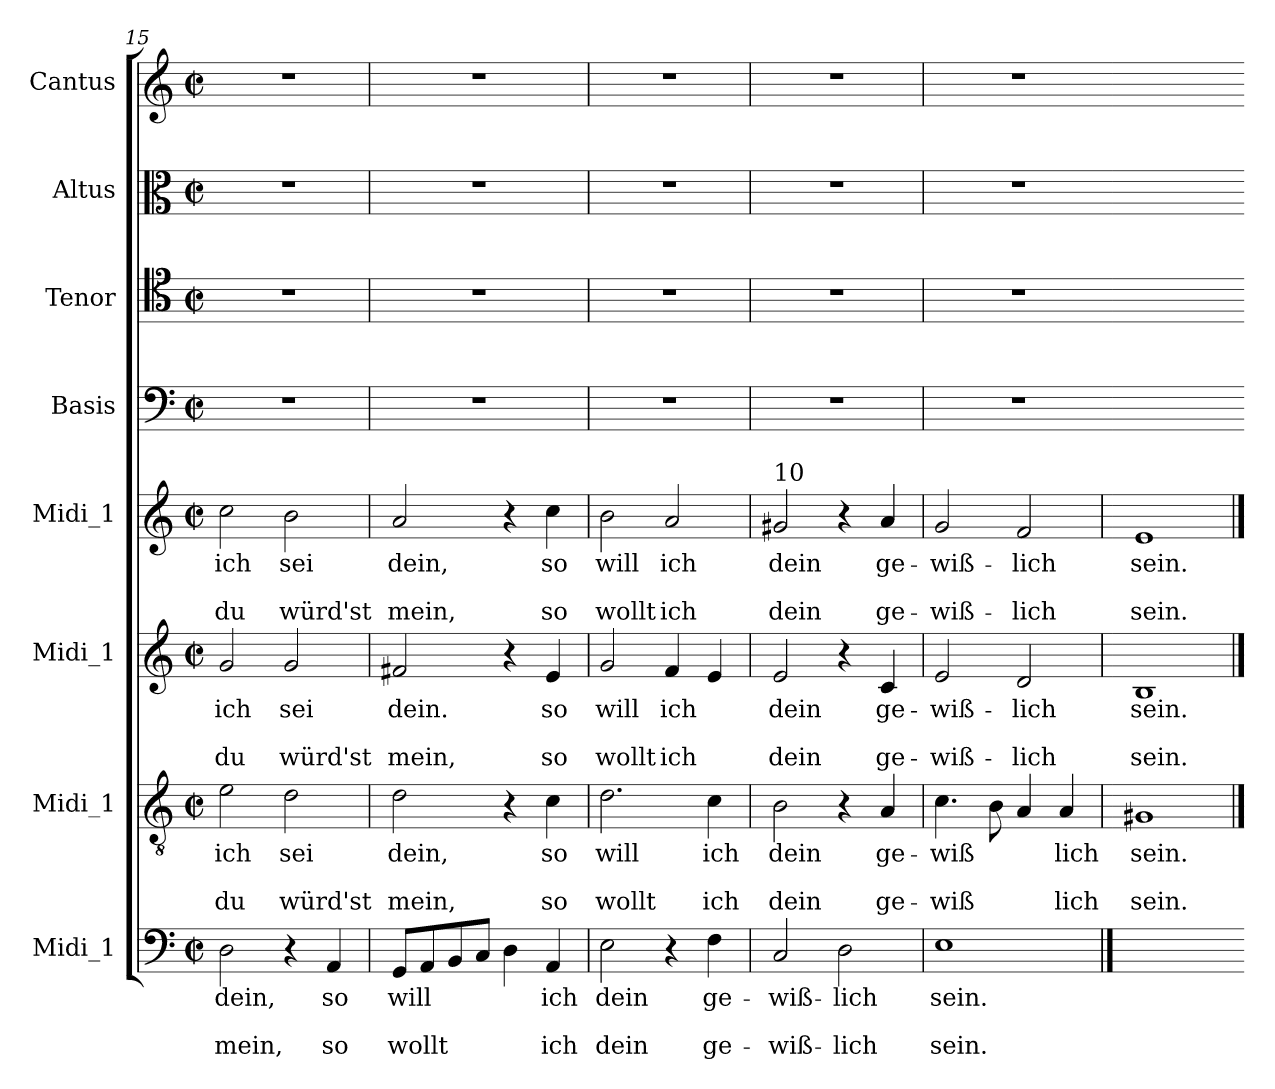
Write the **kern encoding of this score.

**kern	**text	**text	**text	**kern	**text	**text	**text	**kern	**text	**text	**text	**kern	**text	**text	**text	**kern	**kern	**kern	**kern
*part8	*part8	*part8	*part8	*part7	*part7	*part7	*part7	*part6	*part6	*part6	*part6	*part5	*part5	*part5	*part5	*part4	*part3	*part2	*part1
*staff8	*staff8	*staff8	*staff8	*staff7	*staff7	*staff7	*staff7	*staff6	*staff6	*staff6	*staff6	*staff5	*staff5	*staff5	*staff5	*staff4	*staff3	*staff2	*staff1
*I"Midi_1	*	*	*	*I"Midi_1	*	*	*	*I"Midi_1	*	*	*	*I"Midi_1	*	*	*	*I"Basis	*I"Tenor	*I"Altus	*I"Cantus
*clefF4	*	*	*	*clefGv2	*	*	*	*clefG2	*	*	*	*clefG2	*	*	*	*clefF4	*clefC4	*clefC3	*clefG2
*k[]	*	*	*	*k[]	*	*	*	*k[]	*	*	*	*k[]	*	*	*	*k[]	*k[]	*k[]	*k[]
*C:	*	*	*	*C:	*	*	*	*C:	*	*	*	*C:	*	*	*	*C:	*C:	*C:	*C:
*M2/2	*	*	*	*M2/2	*	*	*	*M2/2	*	*	*	*M2/2	*	*	*	*M2/2	*M2/2	*M2/2	*M2/2
*met(c|)	*	*	*	*met(c|)	*	*	*	*met(c|)	*	*	*	*met(c|)	*	*	*	*met(c|)	*met(c|)	*met(c|)	*met(c|)
=15	=15	=15	=15	=15	=15	=15	=15	=15	=15	=15	=15	=15	=15	=15	=15	=15	=15	=15	=15
!	!LO:LY:b	!	!LO:LY:b	!	!LO:LY:b	!	!LO:LY:b	!	!LO:LY:b	!	!LO:LY:b	!	!LO:LY:b	!	!LO:LY:b	!	!	!	!
2D	dein,	.	mein,	2e	ich	.	du	2g	ich	.	du	2cc	ich	.	du	1r	1r	1r	1r
!	!	!	!	!	!LO:LY:b	!	!LO:LY:b	!	!LO:LY:b	!	!LO:LY:b	!	!LO:LY:b	!	!LO:LY:b	!	!	!	!
4r	.	.	.	2d	sei	.	würd'st	2g	sei	.	würd'st	2b	sei	.	würd'st	.	.	.	.
!	!LO:LY:b	!	!LO:LY:b	!	!	!	!	!	!	!	!	!	!	!	!	!	!	!	!
4AA	so	.	so	.	.	.	.	.	.	.	.	.	.	.	.	.	.	.	.
=16	=16	=16	=16	=16	=16	=16	=16	=16	=16	=16	=16	=16	=16	=16	=16	=16	=16	=16	=16
!	!LO:LY:b	!	!LO:LY:b	!	!LO:LY:b	!	!LO:LY:b	!	!LO:LY:b	!	!LO:LY:b	!	!LO:LY:b	!	!LO:LY:b	!	!	!	!
8GGL	will	.	wollt	2d	dein,	.	mein,	2f#X	dein.	.	mein,	2a	dein,	.	mein,	1r	1r	1r	1r
8AA	.	.	.	.	.	.	.	.	.	.	.	.	.	.	.	.	.	.	.
8BB	.	.	.	.	.	.	.	.	.	.	.	.	.	.	.	.	.	.	.
8CJ	.	.	.	.	.	.	.	.	.	.	.	.	.	.	.	.	.	.	.
4D	.	.	.	4r	.	.	.	4r	.	.	.	4r	.	.	.	.	.	.	.
!	!LO:LY:b	!	!LO:LY:b	!	!LO:LY:b	!	!LO:LY:b	!	!LO:LY:b	!	!LO:LY:b	!	!LO:LY:b	!	!LO:LY:b	!	!	!	!
4AA	ich	.	ich	4c	so	.	so	4e	so	.	so	4cc	so	.	so	.	.	.	.
=17	=17	=17	=17	=17	=17	=17	=17	=17	=17	=17	=17	=17	=17	=17	=17	=17	=17	=17	=17
!	!LO:LY:b	!	!LO:LY:b	!	!LO:LY:b	!	!LO:LY:b	!	!LO:LY:b	!	!LO:LY:b	!	!LO:LY:b	!	!LO:LY:b	!	!	!	!
2E	dein	.	dein	2.d	will	.	wollt	2g	will	.	wollt	2b	will	.	wollt	1r	1r	1r	1r
!	!	!	!	!	!	!	!	!	!LO:LY:b	!	!LO:LY:b	!	!LO:LY:b	!	!LO:LY:b	!	!	!	!
4r	.	.	.	.	.	.	.	4f	ich	.	ich	2a	ich	.	ich	.	.	.	.
!	!LO:LY:b	!	!LO:LY:b	!	!LO:LY:b	!	!LO:LY:b	!	!	!	!	!	!	!	!	!	!	!	!
4F	ge-	.	-ge-	4c	ich	.	ich	4e	.	.	.	.	.	.	.	.	.	.	.
=18	=18	=18	=18	=18	=18	=18	=18	=18	=18	=18	=18	=18	=18	=18	=18	=18	=18	=18	=18
!	!	!	!	!	!	!	!	!	!	!	!	!LO:TX:a:t=10	!	!	!	!	!	!	!
!	!LO:LY:b	!	!LO:LY:b	!	!LO:LY:b	!	!LO:LY:b	!	!LO:LY:b	!	!LO:LY:b	!	!LO:LY:b	!	!LO:LY:b	!	!	!	!
2C	-wiß-	.	-wiß-	2B	dein	.	dein	2e	dein	.	dein	2g#X	dein	.	dein	1r	1r	1r	1r
!	!LO:LY:b	!	!LO:LY:b	!	!	!	!	!	!	!	!	!	!	!	!	!	!	!	!
2D	-lich	.	lich	4r	.	.	.	4r	.	.	.	4r	.	.	.	.	.	.	.
!	!	!	!	!	!LO:LY:b	!	!LO:LY:b	!	!LO:LY:b	!	!LO:LY:b	!	!LO:LY:b	!	!LO:LY:b	!	!	!	!
.	.	.	.	4A	ge-	.	-ge-	4c	ge-	.	-ge-	4a	ge-	.	-ge-	.	.	.	.
=19	=19	=19	=19	=19	=19	=19	=19	=19	=19	=19	=19	=19	=19	=19	=19	=19	=19	=19	=19
!	!LO:LY:b	!	!LO:LY:b	!	!LO:LY:b	!	!LO:LY:b	!	!LO:LY:b	!	!LO:LY:b	!	!LO:LY:b	!	!LO:LY:b	!	!	!	!
1E	sein.	.	sein.	4.c	-wiß	.	wiß	2e	-wiß-	.	-wiß-	2g	-wiß-	.	-wiß-	1r	1r	1r	1r
.	.	.	.	8B	.	.	.	.	.	.	.	.	.	.	.	.	.	.	.
!	!	!	!	!	!	!	!	!	!LO:LY:b	!	!LO:LY:b	!	!LO:LY:b	!	!LO:LY:b	!	!	!	!
.	.	.	.	4A	.	.	.	2d	-lich	.	lich	2f	-lich	.	lich	.	.	.	.
!	!	!	!	!	!LO:LY:b	!	!LO:LY:b	!	!	!	!	!	!	!	!	!	!	!	!
.	.	.	.	4A	lich	.	lich	.	.	.	.	.	.	.	.	.	.	.	.
==	=	=	=	=	=	=	=	=	=	=	=	=	=	=	=	=	=	=	=
!	!	!	!	!	!LO:LY:b	!	!LO:LY:b	!	!LO:LY:b	!	!LO:LY:b	!	!LO:LY:b	!	!LO:LY:b	!	!	!	!
1ryy	.	.	.	1G#X	sein.	.	sein.	1B	sein.	.	sein.	1e	sein.	.	sein.	1ryy	1ryy	1ryy	1ryy
=	=	=	=	==	=	=	=	==	=	=	=	==	=	=	=	=	=	=	=
*-	*-	*-	*-	*-	*-	*-	*-	*-	*-	*-	*-	*-	*-	*-	*-	*-	*-	*-	*-
